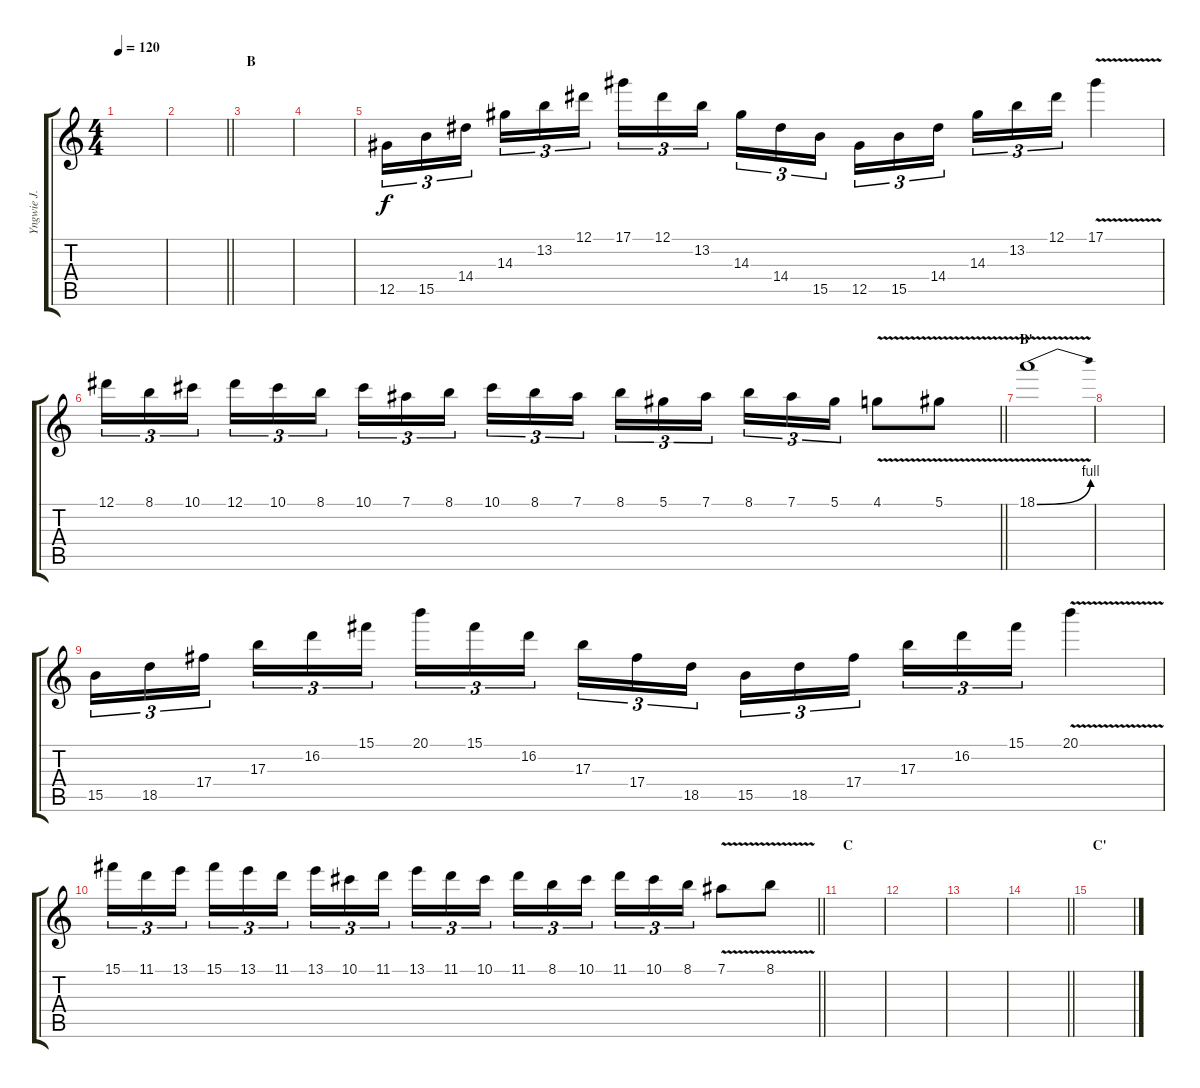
\track ("Yngwie J. Malmsteen" "Yngwie J. ") {instrument overdrivenguitar}
\staff {score tabs}
\tuning (Eb4 Bb3 Gb3 Db3 Ab2 Eb2) {hide}
\ts (4 4)
\tempo 120
\clef g2
\ks c
|
\barLineRight lightlight
|
\section ("" "B")
|
|
12.5.16{tu (3 2)} 15.5.16{tu (3 2)} 14.4.16{tu (3 2) beam splitsecondary} 14.3.16{tu (3 2)} 13.2.16{tu (3 2)} 12.1.16{tu (3 2)} 17.1.16{tu (3 2)} 12.1.16{tu (3 2)} 13.2.16{tu (3 2) beam splitsecondary} 14.3.16{tu (3 2)} 14.4.16{tu (3 2)} 15.5.16{tu (3 2)} 12.5.16{tu (3 2)} 15.5.16{tu (3 2)} 14.4.16{tu (3 2) beam splitsecondary} 14.3.16{tu (3 2)} 13.2.16{tu (3 2)} 12.1.16{tu (3 2)} 17.1{v}.4 |
\barLineRight lightlight
12.1.16{tu (3 2)} 8.1.16{tu (3 2)} 10.1.16{tu (3 2) beam splitsecondary} 12.1.16{tu (3 2)} 10.1.16{tu (3 2)} 8.1.16{tu (3 2)} 10.1.16{tu (3 2)} 7.1.16{tu (3 2)} 8.1.16{tu (3 2) beam splitsecondary} 10.1.16{tu (3 2)} 8.1.16{tu (3 2)} 7.1.16{tu (3 2)} 8.1.16{tu (3 2)} 5.1.16{tu (3 2)} 7.1.16{tu (3 2) beam splitsecondary} 8.1.16{tu (3 2)} 7.1.16{tu (3 2)} 5.1.16{tu (3 2)} 4.1{v}.8 5.1{v}.8 |
\section ("" "B'")
18.1{be (bend 0 0 60 4) v}.1 |
|
15.5.16{tu (3 2)} 18.5.16{tu (3 2)} 17.4.16{tu (3 2) beam splitsecondary} 17.3.16{tu (3 2)} 16.2.16{tu (3 2)} 15.1.16{tu (3 2)} 20.1.16{tu (3 2)} 15.1.16{tu (3 2)} 16.2.16{tu (3 2) beam splitsecondary} 17.3.16{tu (3 2)} 17.4.16{tu (3 2)} 18.5.16{tu (3 2)} 15.5.16{tu (3 2)} 18.5.16{tu (3 2)} 17.4.16{tu (3 2) beam splitsecondary} 17.3.16{tu (3 2)} 16.2.16{tu (3 2)} 15.1.16{tu (3 2)} 20.1{v}.4 |
\barLineRight lightlight
15.1.16{tu (3 2)} 11.1.16{tu (3 2)} 13.1.16{tu (3 2) beam splitsecondary} 15.1.16{tu (3 2)} 13.1.16{tu (3 2)} 11.1.16{tu (3 2)} 13.1.16{tu (3 2)} 10.1.16{tu (3 2)} 11.1.16{tu (3 2) beam splitsecondary} 13.1.16{tu (3 2)} 11.1.16{tu (3 2)} 10.1.16{tu (3 2)} 11.1.16{tu (3 2)} 8.1.16{tu (3 2)} 10.1.16{tu (3 2) beam splitsecondary} 11.1.16{tu (3 2)} 10.1.16{tu (3 2)} 8.1.16{tu (3 2)} 7.1{v}.8 8.1{v}.8 |
\section ("" "C")
|
|
|
\barLineRight lightlight
|
\section ("" "C'")
